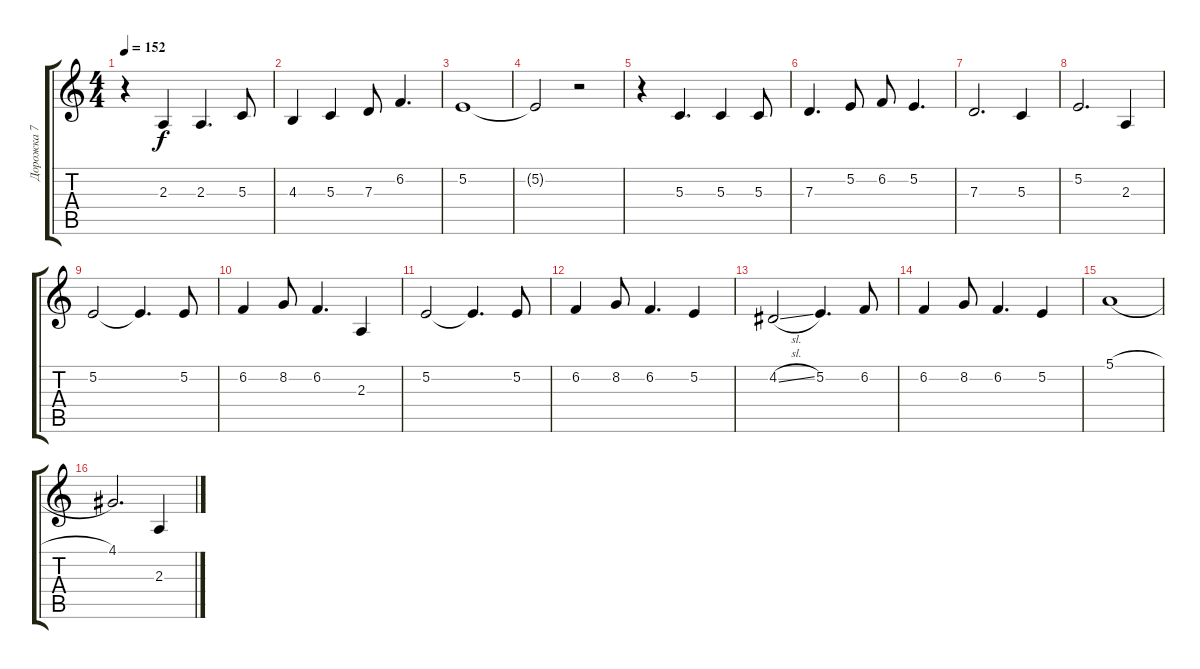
\track ("Дорожка 7" "Дорожка 7") {instrument violin}
\staff {score tabs}
\tuning (E4 B3 G3 D3 A2 E2) {hide}
\ts (4 4)
\tempo 152
\clef g2
\ks c
r.4{dy f} 2.3.4 2.3.4{d} 5.3.8 |
4.3.4 5.3.4 7.3.8 6.2.4{d} |
5.2.1 |
5.2{t}.2 r.2 |
r.4 5.3.4{d} 5.3.4 5.3.8 |
7.3.4{d} 5.2.8 6.2.8 5.2.4{d} |
7.3.2{d} 5.3.4 |
5.2.2{d} 2.3.4 |
5.2.2 5.2{t}.4{d} 5.2.8 |
6.2.4 8.2.8 6.2.4{d} 2.3.4 |
5.2.2 5.2{t}.4{d} 5.2.8 |
6.2.4 8.2.8 6.2.4{d} 5.2.4 |
4.2{sl}.2 5.2.4{d} 6.2.8 |
6.2.4 8.2.8 6.2.4{d} 5.2.4 |
5.1{h}.1 |
4.1.2{d} 2.3.4
